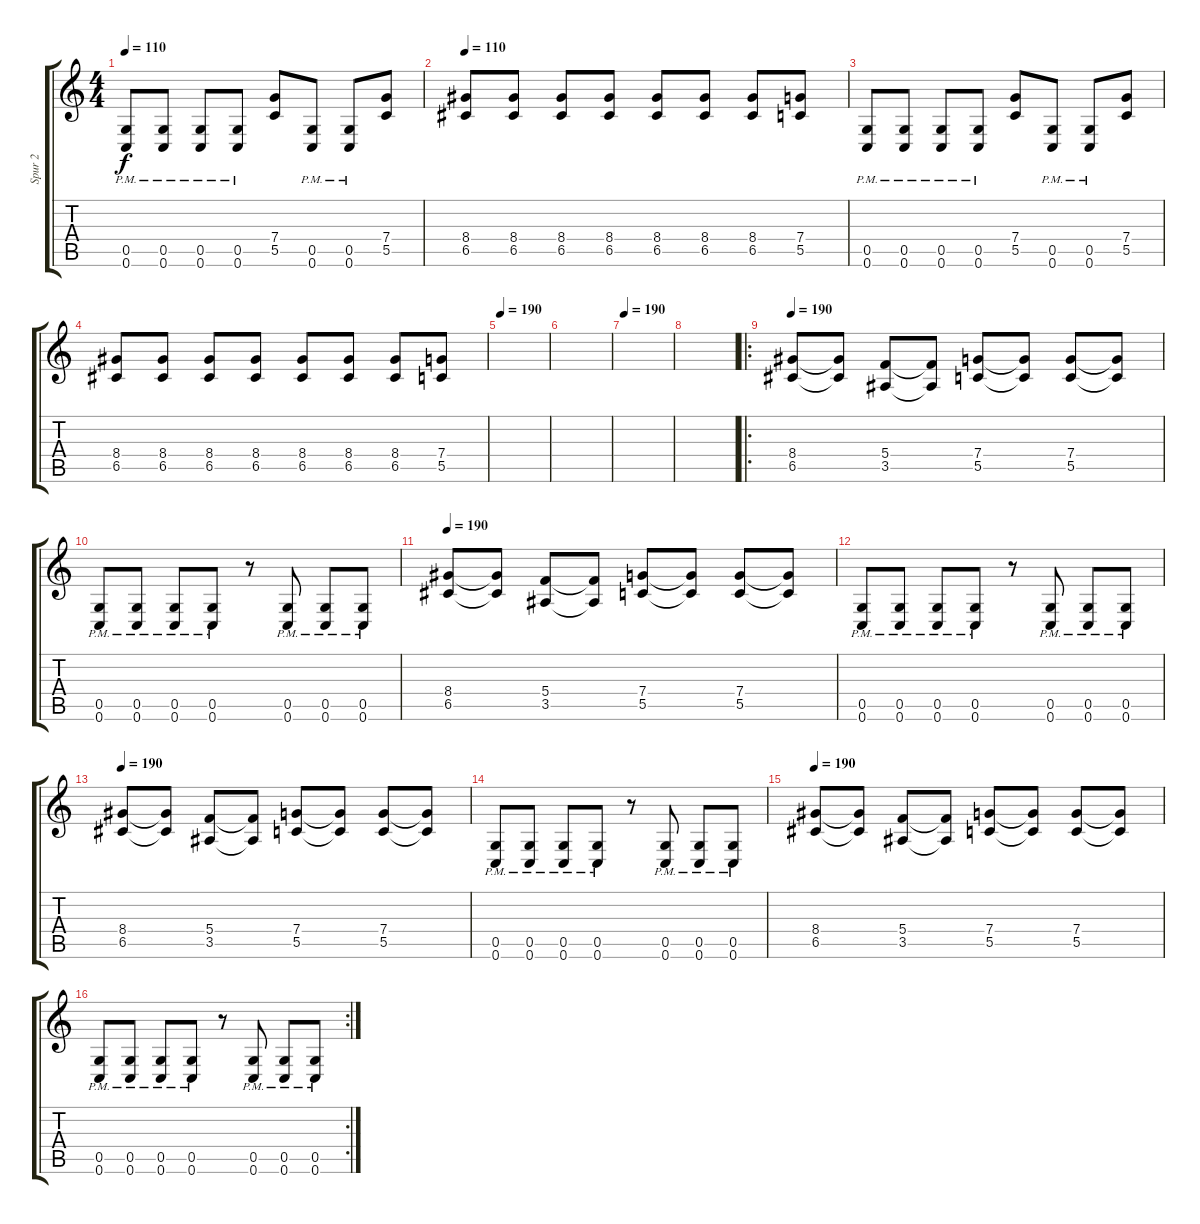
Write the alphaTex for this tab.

\track ("Spur 2" "Spur 2") {instrument overdrivenguitar}
\staff {score tabs}
\tuning (E4 C4 G3 C3 G2 C2) {hide}
\ts (4 4)
\tempo 110
\clef g2
\ks c
(0.5{pm} 0.6{pm}).8{dy f} (0.5{pm} 0.6{pm}).8 (0.5{pm} 0.6{pm}).8 (0.5{pm} 0.6{pm}).8 (7.4 5.5).8 (0.5{pm} 0.6{pm}).8 (0.5{pm} 0.6{pm}).8 (7.4 5.5).8 |
\tempo 110
(8.4 6.5).8 (8.4 6.5).8 (8.4 6.5).8 (8.4 6.5).8 (8.4 6.5).8 (8.4 6.5).8 (8.4 6.5).8 (7.4 5.5).8 |
(0.5{pm} 0.6{pm}).8 (0.5{pm} 0.6{pm}).8 (0.5{pm} 0.6{pm}).8 (0.5{pm} 0.6{pm}).8 (7.4 5.5).8 (0.5{pm} 0.6{pm}).8 (0.5{pm} 0.6{pm}).8 (7.4 5.5).8 |
(8.4 6.5).8 (8.4 6.5).8 (8.4 6.5).8 (8.4 6.5).8 (8.4 6.5).8 (8.4 6.5).8 (8.4 6.5).8 (7.4 5.5).8 |
\tempo 190
|
|
\tempo 190
|
|
\ro
\tempo 190
(8.4 6.5).8 (8.4{t} 6.5{t}).8 (5.4 3.5).8 (5.4{t} 3.5{t}).8 (7.4 5.5).8 (7.4{t} 5.5{t}).8 (7.4 5.5).8 (7.4{t} 5.5{t}).8 |
(0.5{pm} 0.6{pm}).8 (0.5{pm} 0.6{pm}).8 (0.5{pm} 0.6{pm}).8 (0.5{pm} 0.6{pm}).8 r.8 (0.5{pm} 0.6{pm}).8 (0.5{pm} 0.6{pm}).8 (0.5{pm} 0.6{pm}).8 |
\tempo 190
(8.4 6.5).8 (8.4{t} 6.5{t}).8 (5.4 3.5).8 (5.4{t} 3.5{t}).8 (7.4 5.5).8 (7.4{t} 5.5{t}).8 (7.4 5.5).8 (7.4{t} 5.5{t}).8 |
(0.5{pm} 0.6{pm}).8 (0.5{pm} 0.6{pm}).8 (0.5{pm} 0.6{pm}).8 (0.5{pm} 0.6{pm}).8 r.8 (0.5{pm} 0.6{pm}).8 (0.5{pm} 0.6{pm}).8 (0.5{pm} 0.6{pm}).8 |
\tempo 190
(8.4 6.5).8 (8.4{t} 6.5{t}).8 (5.4 3.5).8 (5.4{t} 3.5{t}).8 (7.4 5.5).8 (7.4{t} 5.5{t}).8 (7.4 5.5).8 (7.4{t} 5.5{t}).8 |
(0.5{pm} 0.6{pm}).8 (0.5{pm} 0.6{pm}).8 (0.5{pm} 0.6{pm}).8 (0.5{pm} 0.6{pm}).8 r.8 (0.5{pm} 0.6{pm}).8 (0.5{pm} 0.6{pm}).8 (0.5{pm} 0.6{pm}).8 |
\tempo 190
(8.4 6.5).8 (8.4{t} 6.5{t}).8 (5.4 3.5).8 (5.4{t} 3.5{t}).8 (7.4 5.5).8 (7.4{t} 5.5{t}).8 (7.4 5.5).8 (7.4{t} 5.5{t}).8 |
\rc 2
(0.5{pm} 0.6{pm}).8 (0.5{pm} 0.6{pm}).8 (0.5{pm} 0.6{pm}).8 (0.5{pm} 0.6{pm}).8 r.8 (0.5{pm} 0.6{pm}).8 (0.5{pm} 0.6{pm}).8 (0.5{pm} 0.6{pm}).8
